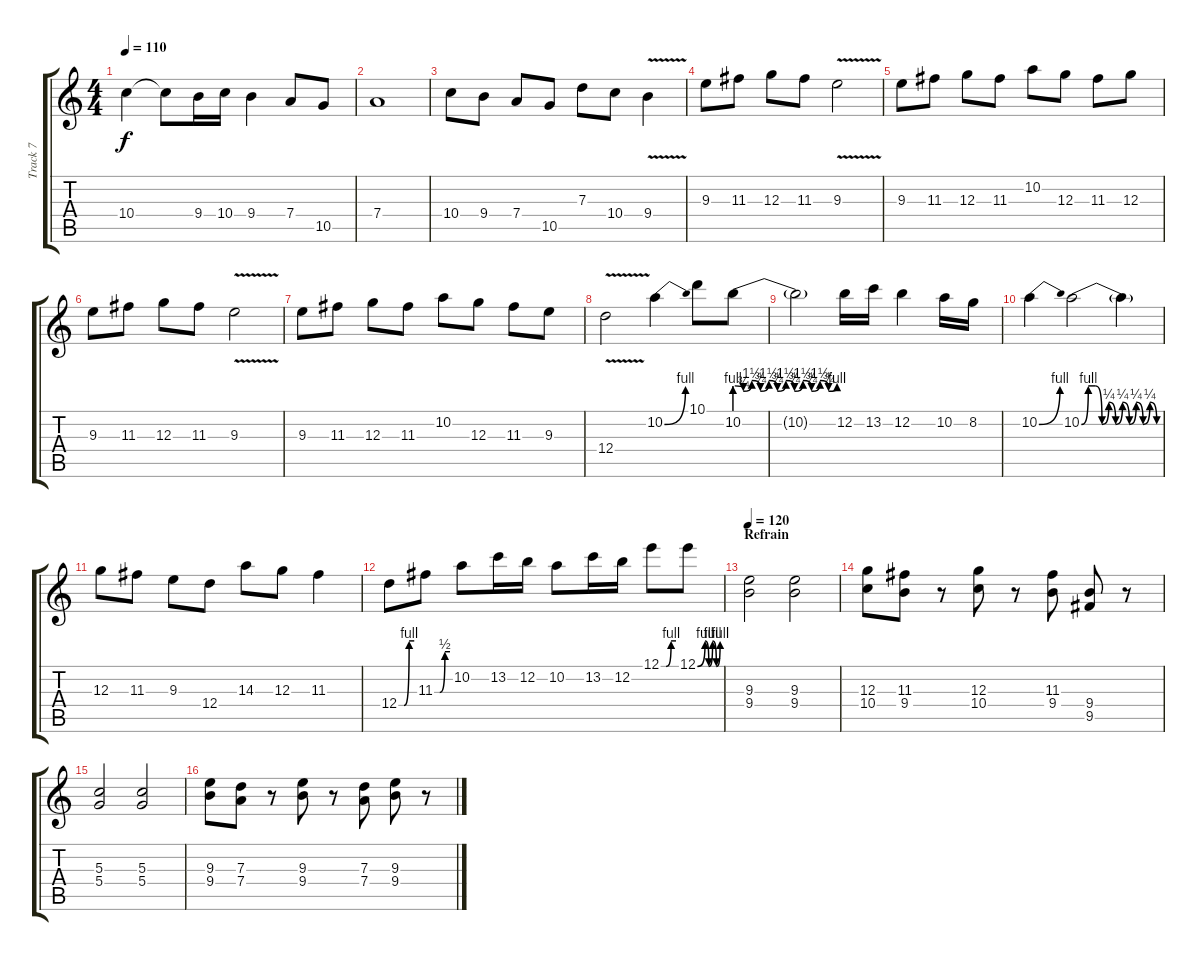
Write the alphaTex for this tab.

\track ("Track 7" "Track 7") {instrument distortionguitar}
\staff {score tabs}
\tuning (E4 B3 G3 D3 A2 E2) {hide}
\ts (4 4)
\tempo 110
\clef g2
\ks c
10.4.4{dy f} 10.4{t}.8 9.4.16 10.4.16 9.4.4 7.4.8 10.5.8 |
7.4.1 |
10.4.8 9.4.8 7.4.8 10.5.8 7.3.8 10.4.8 9.4{v}.4 |
9.3.8 11.3.8 12.3.8 11.3.8 9.3{v}.2 |
9.3.8 11.3.8 12.3.8 11.3.8 10.2.8 12.3.8 11.3.8 12.3.8 |
9.3.8 11.3.8 12.3.8 11.3.8 9.3{v}.2 |
9.3.8 11.3.8 12.3.8 11.3.8 10.2.8 12.3.8 11.3.8 9.3.8 |
12.4{v}.2 10.2{be (bend 0 0 60 4)}.4 10.1.8 10.2{be (custom 0 4 5 3 10 5 15 3 20 5 25 3 30 5 35 3 40 5 45 3 50 5 55 3 60 4)}.8 |
10.2{t}.2 12.2.16 13.2.16 12.2.4 10.2.16 8.2.16 |
10.2{be (bend 0 0 60 4)}.4 10.2{be (custom 0 0 5 4 10 4 15 0 20 1 25 0 30 1 35 0 40 1 45 0 50 1 55 0 60 0)}.2 10.2{t}.4 |
12.3.8 11.3.8 9.3.8 12.4.8 14.3.8 12.3.8 11.3.4 |
12.4{be (custom 0 0 20 0 40 4 60 4)}.8 11.3{be (custom 0 0 20 0 40 2 60 2)}.8 10.2.8 13.2.16 12.2.16 10.2.8 13.2.16 12.2.16 12.1{be (custom 0 0 20 0 40 4 60 4)}.8 12.1{be (custom 0 0 20 4 30 0 40 4 50 0 60 4)}.8 |
\section ("" "Refrain")
\tempo 120
(9.3 9.4).2 (9.3 9.4).2 |
(12.3 10.4).8 (11.3 9.4).8 r.8 (12.3 10.4).8 r.8 (11.3 9.4).8 (9.4 9.5).8 r.8 |
(5.3 5.4).2 (5.3 5.4).2 |
(9.3 9.4).8 (7.3 7.4).8 r.8 (9.3 9.4).8 r.8 (7.3 7.4).8 (9.3 9.4).8 r.8
